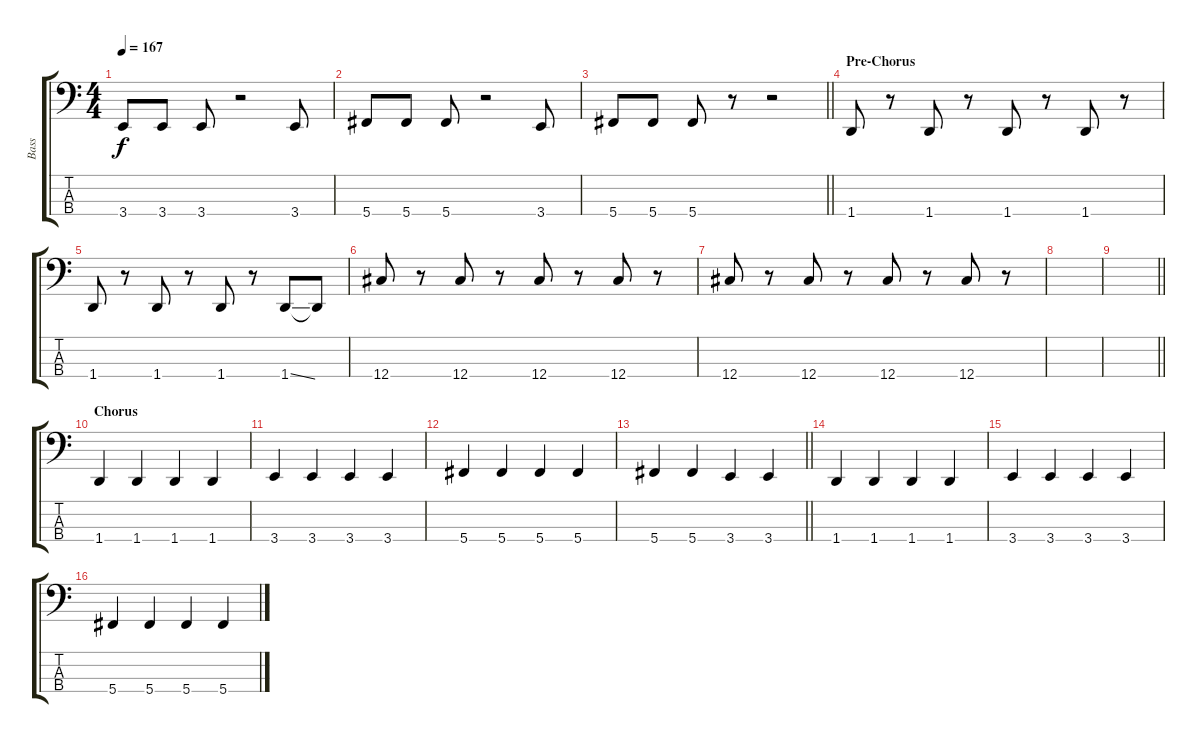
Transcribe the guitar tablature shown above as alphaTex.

\track ("Bass" "Bass") {instrument electricbasspick}
\staff {score tabs}
\tuning (Gb2 Db2 Ab1 Db1) {hide}
\ts (4 4)
\tempo 167
\clef f4
\ks c
3.4.8{dy f} 3.4.8 3.4.8 r.2 3.4.8 |
5.4.8 5.4.8 5.4.8 r.2 3.4.8 |
\barLineRight lightlight
5.4.8 5.4.8 5.4.8 r.8 r.2 |
\section ("" "Pre-Chorus")
1.4.8 r.8 1.4.8 r.8 1.4.8 r.8 1.4.8 r.8 |
1.4.8 r.8 1.4.8 r.8 1.4.8 r.8 1.4{ss}.8 1.4{t}.8 |
12.4.8 r.8 12.4.8 r.8 12.4.8 r.8 12.4.8 r.8 |
12.4.8 r.8 12.4.8 r.8 12.4.8 r.8 12.4.8 r.8 |
|
\barLineRight lightlight
|
\section ("" "Chorus")
1.4.4 1.4.4 1.4.4 1.4.4 |
3.4.4 3.4.4 3.4.4 3.4.4 |
5.4.4 5.4.4 5.4.4 5.4.4 |
\barLineRight lightlight
5.4.4 5.4.4 3.4.4 3.4.4 |
1.4.4 1.4.4 1.4.4 1.4.4 |
3.4.4 3.4.4 3.4.4 3.4.4 |
5.4.4 5.4.4 5.4.4 5.4.4
